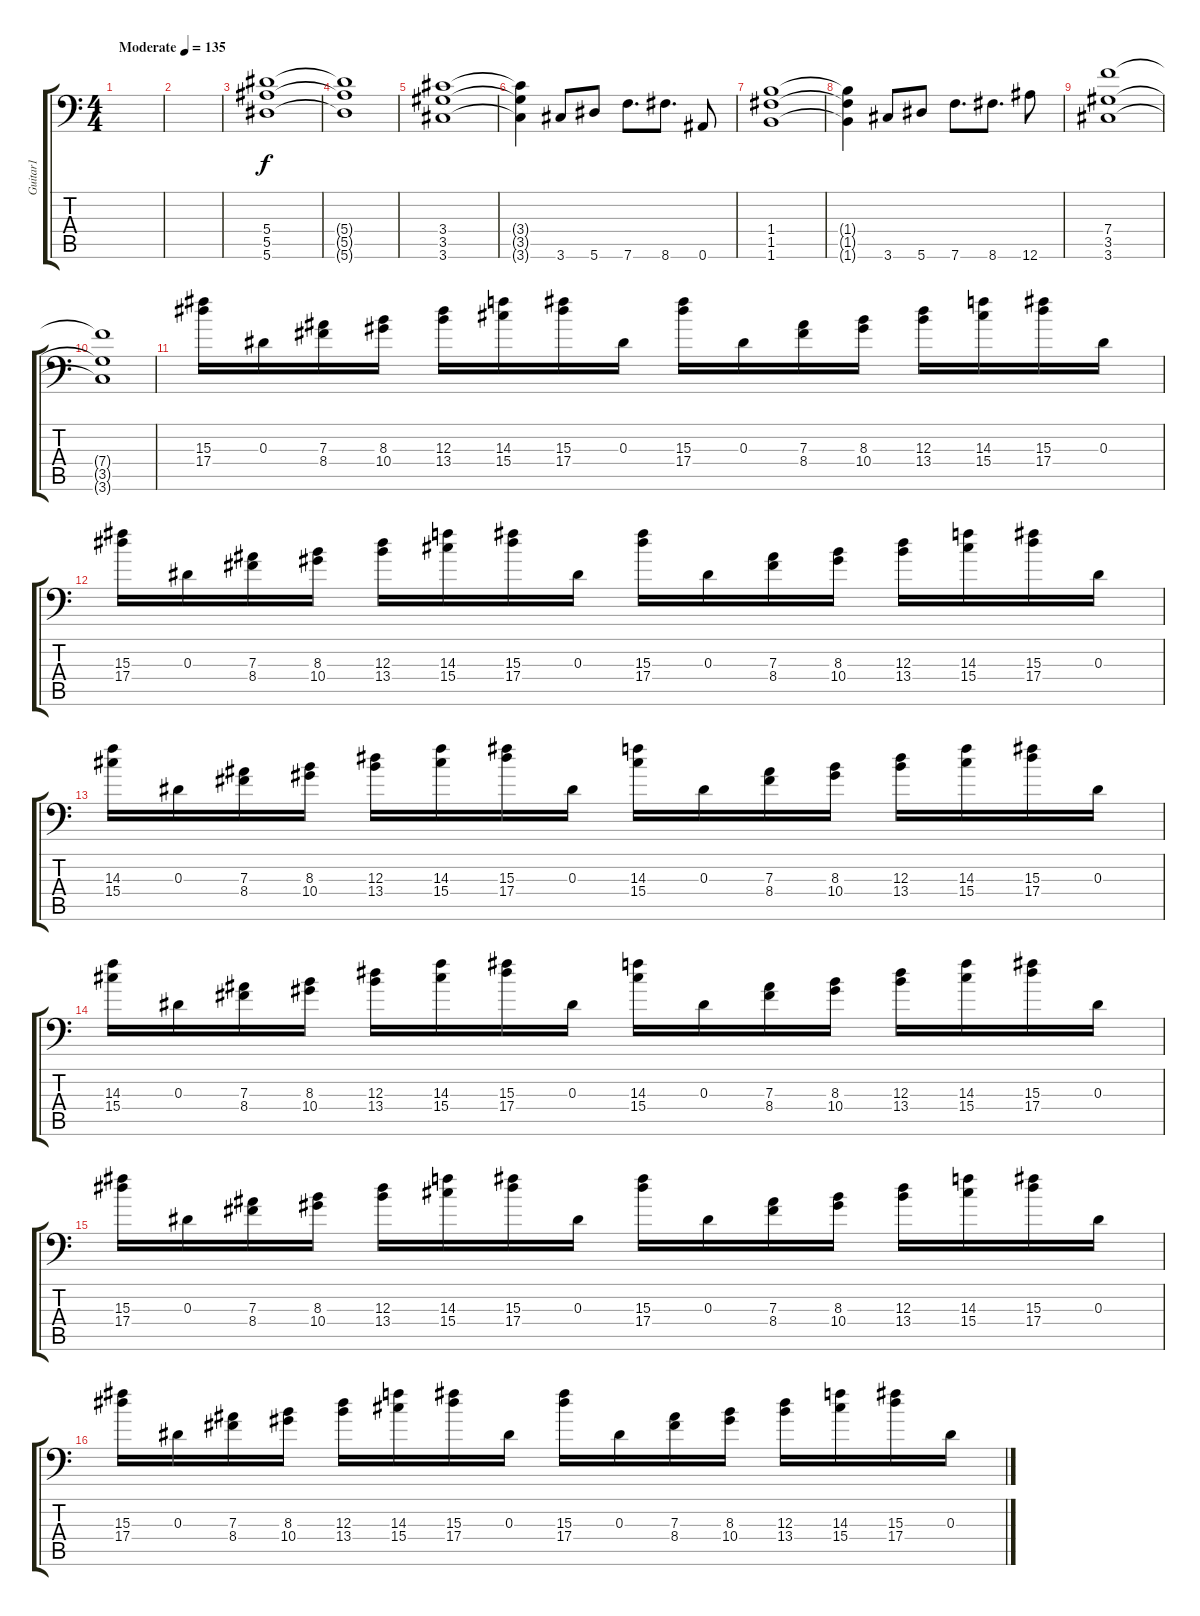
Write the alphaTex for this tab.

\track ("Guitar1" "Guitar1") {instrument distortionguitar}
\staff {score tabs}
\tuning (C4 G3 Eb3 Bb2 F2 Bb1) {hide}
\ts (4 4)
\tempo (135 "Moderate")
\clef f4
\ks c
|
|
(5.4 5.5 5.6).1 |
(5.4{t} 5.5{t} 5.6{t}).1 |
(3.4 3.5 3.6).1 |
(3.4{t} 3.5{t} 3.6{t}).4 3.6.8 5.6.8 7.6.8{d} 8.6.8{d} 0.6.8 |
(1.4 1.5 1.6).1 |
(1.4{t} 1.5{t} 1.6{t}).4 3.6.8 5.6.8 7.6.8{d} 8.6.8{d} 12.6.8 |
(7.4 3.5 3.6).1 |
(7.4{t} 3.5{t} 3.6{t}).1 |
(15.3 17.4).16 0.3.16 (7.3 8.4).16 (8.3 10.4).16 (12.3 13.4).16 (14.3 15.4).16 (15.3 17.4).16 0.3.16 (15.3 17.4).16 0.3.16 (7.3 8.4).16 (8.3 10.4).16 (12.3 13.4).16 (14.3 15.4).16 (15.3 17.4).16 0.3.16 |
(15.3 17.4).16 0.3.16 (7.3 8.4).16 (8.3 10.4).16 (12.3 13.4).16 (14.3 15.4).16 (15.3 17.4).16 0.3.16 (15.3 17.4).16 0.3.16 (7.3 8.4).16 (8.3 10.4).16 (12.3 13.4).16 (14.3 15.4).16 (15.3 17.4).16 0.3.16 |
(14.3 15.4).16 0.3.16 (7.3 8.4).16 (8.3 10.4).16 (12.3 13.4).16 (14.3 15.4).16 (15.3 17.4).16 0.3.16 (14.3 15.4).16 0.3.16 (7.3 8.4).16 (8.3 10.4).16 (12.3 13.4).16 (14.3 15.4).16 (15.3 17.4).16 0.3.16 |
(14.3 15.4).16 0.3.16 (7.3 8.4).16 (8.3 10.4).16 (12.3 13.4).16 (14.3 15.4).16 (15.3 17.4).16 0.3.16 (14.3 15.4).16 0.3.16 (7.3 8.4).16 (8.3 10.4).16 (12.3 13.4).16 (14.3 15.4).16 (15.3 17.4).16 0.3.16 |
(15.3 17.4).16 0.3.16 (7.3 8.4).16 (8.3 10.4).16 (12.3 13.4).16 (14.3 15.4).16 (15.3 17.4).16 0.3.16 (15.3 17.4).16 0.3.16 (7.3 8.4).16 (8.3 10.4).16 (12.3 13.4).16 (14.3 15.4).16 (15.3 17.4).16 0.3.16 |
(15.3 17.4).16 0.3.16 (7.3 8.4).16 (8.3 10.4).16 (12.3 13.4).16 (14.3 15.4).16 (15.3 17.4).16 0.3.16 (15.3 17.4).16 0.3.16 (7.3 8.4).16 (8.3 10.4).16 (12.3 13.4).16 (14.3 15.4).16 (15.3 17.4).16 0.3.16
